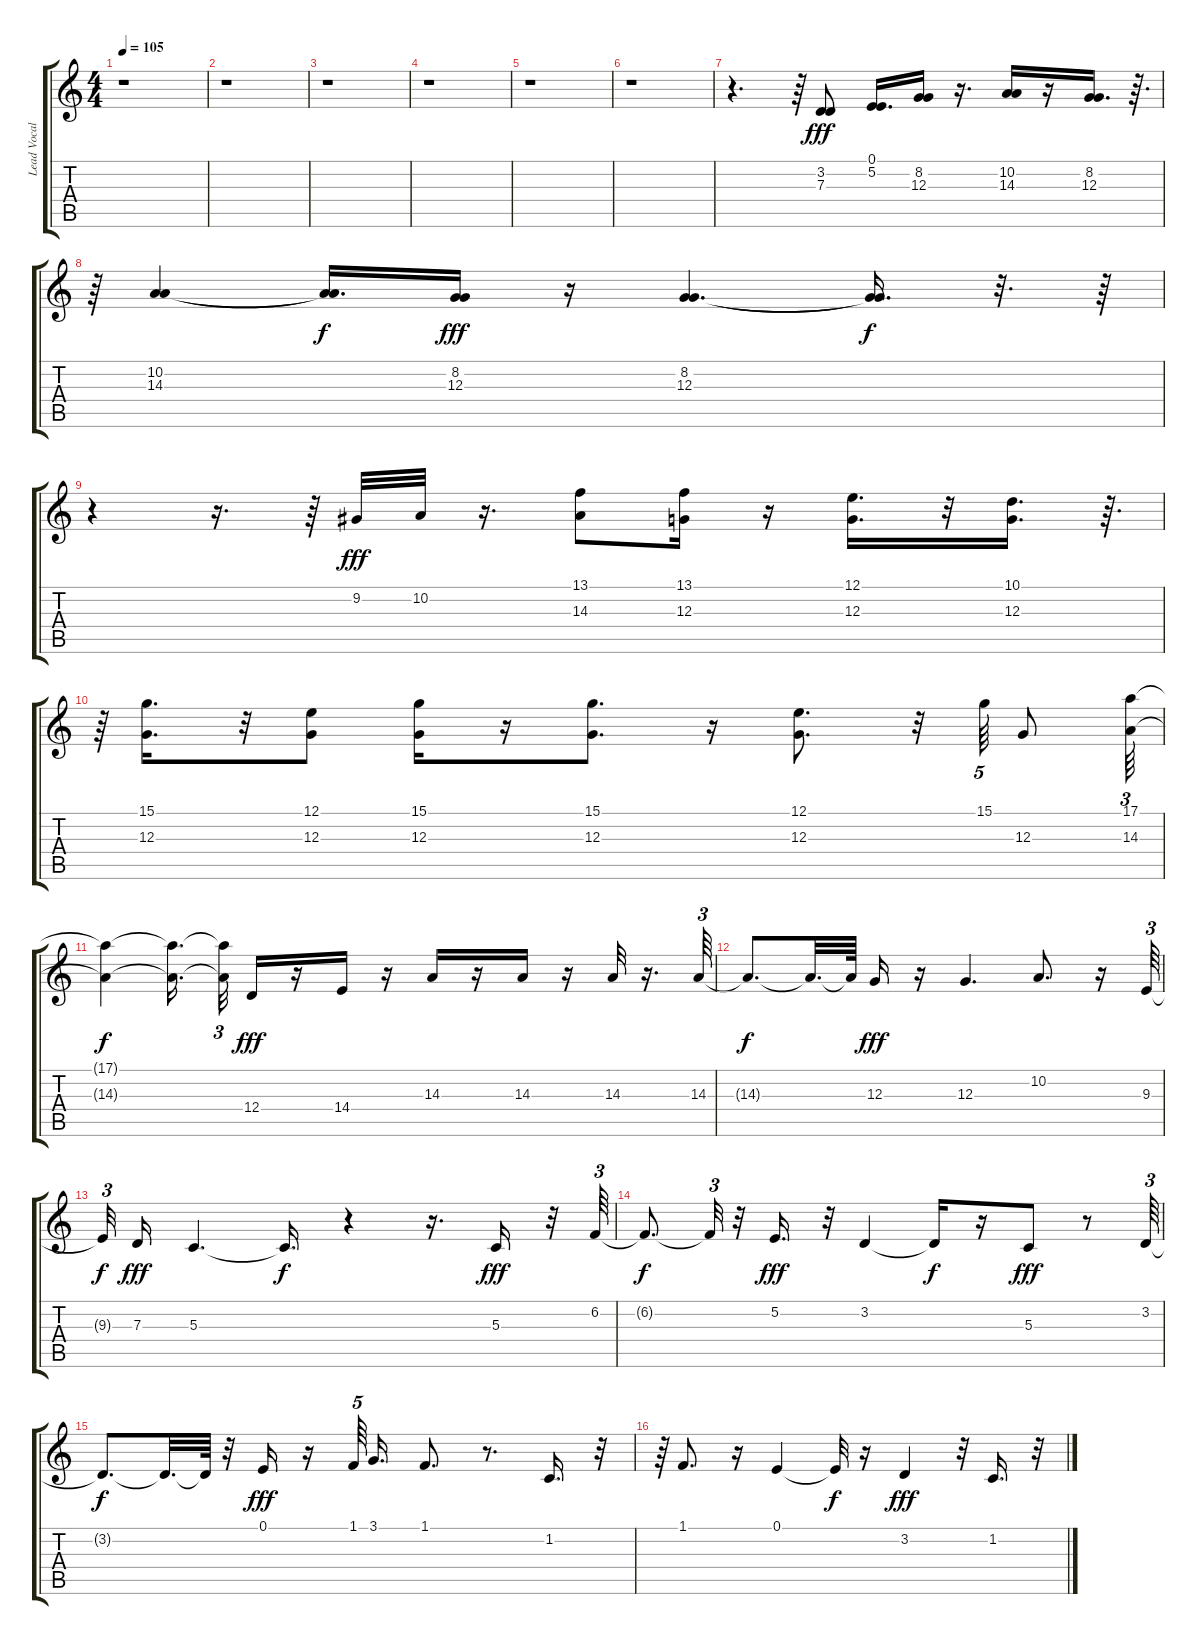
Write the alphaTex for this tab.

\track ("Lead Vocal" "Lead Vocal") {instrument altosax}
\staff {score tabs}
\tuning (E4 B3 G3 D3 A2 E2) {hide}
\ts (4 4)
\tempo 105
\clef g2
\ks c
r.1{dy f} |
r.1 |
r.1 |
r.1 |
r.1 |
r.1 |
r.4{d} r.64 (3.2 7.3).8{dy fff} (0.1 5.2).16{d} (8.2 12.3).16 r.16{d} (10.2 14.3).16 r.16 (8.2 12.3).16{d} r.64{d} |
r.64 (10.2 14.3).4 (10.2{t} 14.3{t}).16{d dy f} (8.2 12.3).16{dy fff} r.16 (8.2 12.3).4{d} (8.2{t} 12.3{t}).16{d dy f} r.32{d} r.64 |
r.4 r.16{d} r.64 9.2.32{dy fff} 10.2.32 r.16{d} (13.1 14.3).8 (13.1 12.3).16 r.16 (12.1 12.3).16{d} r.32 (10.1 12.3).16{d} r.64{d} |
r.64 (15.1 12.3).16{d} r.32 (12.1 12.3).8 (15.1 12.3).16 r.16 (15.1 12.3).8{d} r.16 (12.1 12.3).8{d} r.32 15.1.64{tu (5 4)} 12.3.8 (17.1 14.3).64{tu (3 2)} |
(17.1{t} 14.3{t}).4{dy f} (17.1{t} 14.3{t}).16{d beam splitsecondary} (17.1{t} 14.3{t}).32{tu (3 2)} 12.4.16{dy fff} r.16 14.4.16 r.16 14.3.16 r.16 14.3.16 r.16 14.3.32 r.16{d} 14.3.64{tu (3 2)} |
14.3{t}.8{d dy f} 14.3{t}.32{d} 14.3{t}.64 12.3.16{dy fff} r.16 12.3.4{d} 10.2.8{d} r.16 9.3.64{tu (3 2)} |
9.3{t}.32{tu (3 2) dy f} 7.3.16{dy fff} 5.3.4{d} 5.3{t}.16{d dy f} r.4 r.16{d} 5.3.16{dy fff} r.32 6.2.64{tu (3 2)} |
6.2{t}.8{d dy f} 6.2{t}.32{tu (3 2)} r.32 5.2.16{d dy fff} r.32 3.2.4 3.2{t}.16{dy f} r.16 5.3.8{dy fff} r.8 3.2.64{tu (3 2)} |
3.2{t}.8{d dy f} 3.2{t}.32{d} 3.2{t}.64 r.32 0.1.16{dy fff} r.16 1.1.64{tu (5 4)} 3.1.16{d} 1.1.8{d} r.8{d} 1.2.16{d} r.32 |
r.64 1.1.8{d} r.16 0.1.4 0.1{t}.32{dy f} r.16 3.2.4{dy fff} r.32 1.2.16{d} r.32
